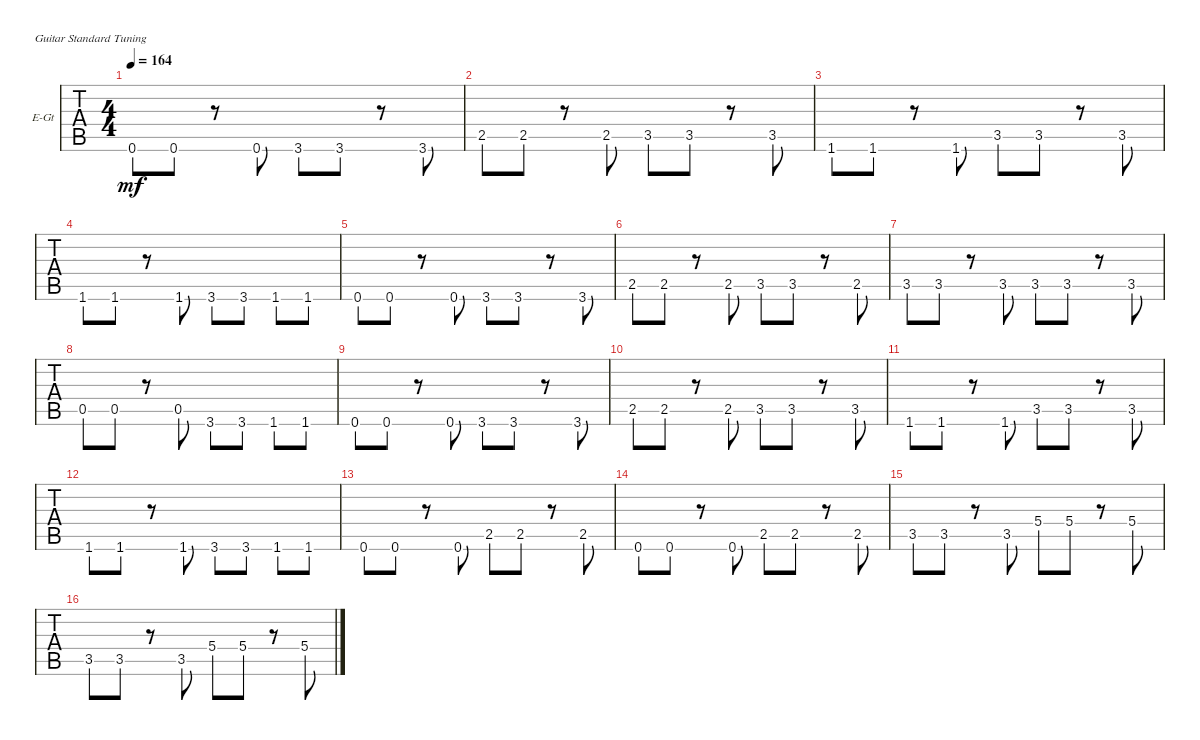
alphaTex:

\defaultSystemsLayout 4
\bracketExtendMode groupsimilarinstruments
\firstSystemTrackNameOrientation horizontal
\otherSystemsTrackNameOrientation horizontal
\track ("Electric Guitar" "E-Gt") {instrument overdrivenguitar}
\staff {tabs}
\tuning (E4 B3 G3 D3 A2 E2)
\ts (4 4)
\tempo 164
\clef g2
\ks c
0.6.8{dy mf} 0.6.8 r.8 0.6.8 3.6.8 3.6.8 r.8 3.6.8 |
2.5.8 2.5.8 r.8 2.5.8 3.5.8 3.5.8 r.8 3.5.8 |
1.6.8 1.6.8 r.8 1.6.8 3.5.8 3.5.8 r.8 3.5.8 |
1.6.8 1.6.8 r.8 1.6.8 3.6.8 3.6.8 1.6.8 1.6.8 |
0.6.8 0.6.8 r.8 0.6.8 3.6.8 3.6.8 r.8 3.6.8 |
2.5.8 2.5.8 r.8 2.5.8 3.5.8 3.5.8 r.8 2.5.8 |
3.5.8 3.5.8 r.8 3.5.8 3.5.8 3.5.8 r.8 3.5.8 |
0.5.8 0.5.8 r.8 0.5.8 3.6.8 3.6.8 1.6.8 1.6.8 |
0.6.8 0.6.8 r.8 0.6.8 3.6.8 3.6.8 r.8 3.6.8 |
2.5.8 2.5.8 r.8 2.5.8 3.5.8 3.5.8 r.8 3.5.8 |
1.6.8 1.6.8 r.8 1.6.8 3.5.8 3.5.8 r.8 3.5.8 |
1.6.8 1.6.8 r.8 1.6.8 3.6.8 3.6.8 1.6.8 1.6.8 |
0.6.8 0.6.8 r.8 0.6.8 2.5.8 2.5.8 r.8 2.5.8 |
0.6.8 0.6.8 r.8 0.6.8 2.5.8 2.5.8 r.8 2.5.8 |
3.5.8 3.5.8 r.8 3.5.8 5.4.8 5.4.8 r.8 5.4.8 |
3.5.8 3.5.8 r.8 3.5.8 5.4.8 5.4.8 r.8 5.4.8
